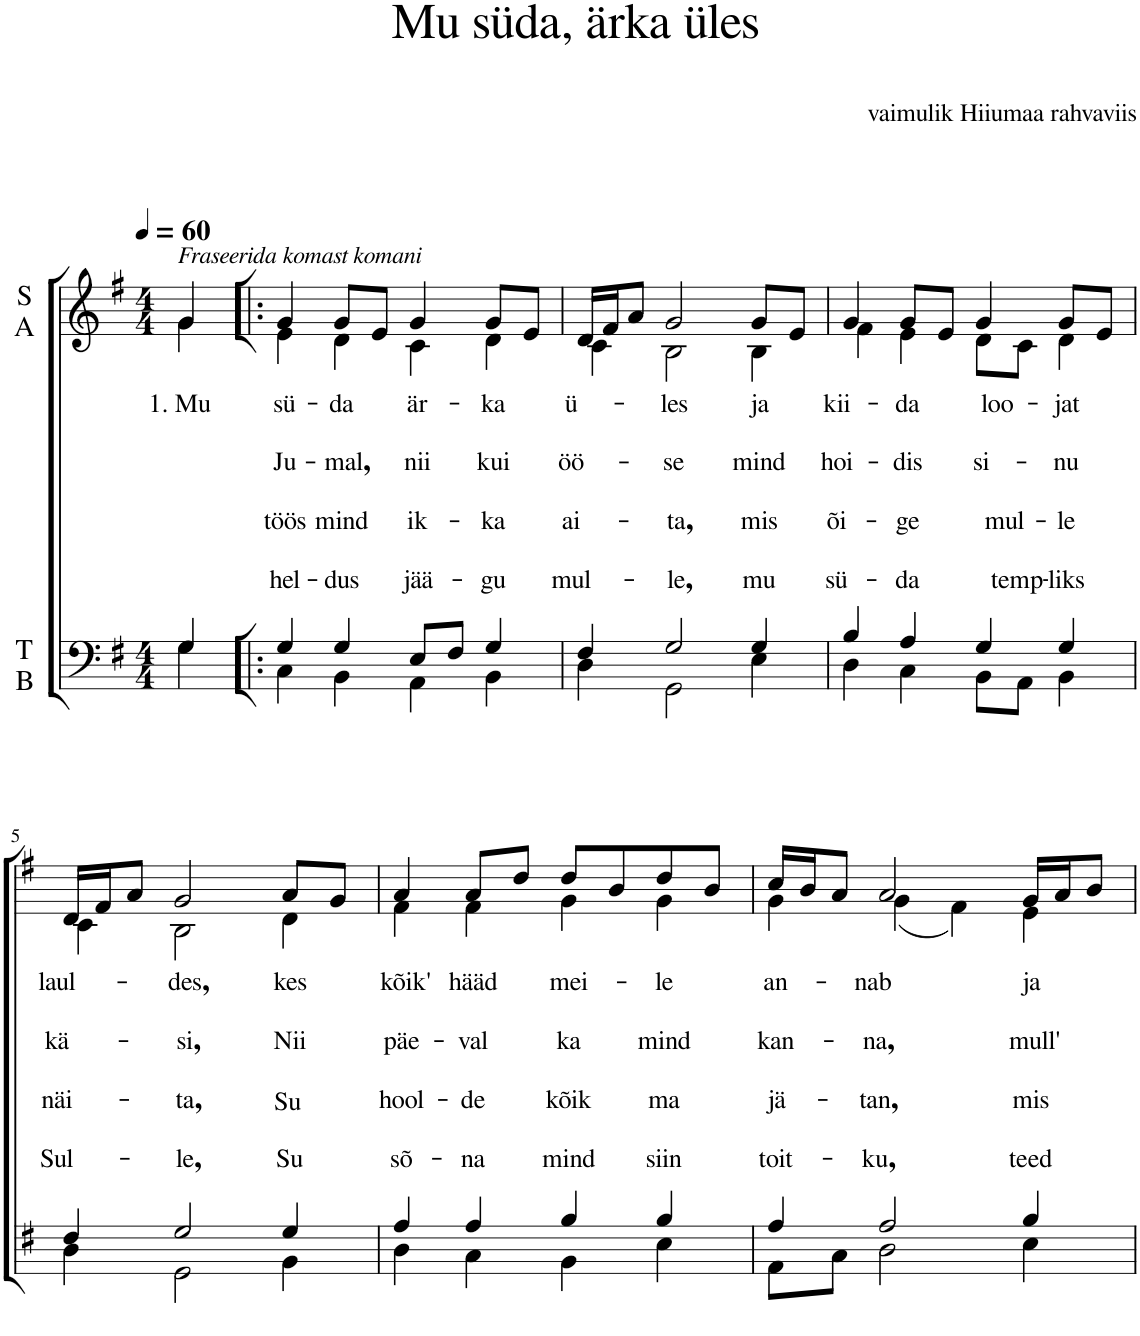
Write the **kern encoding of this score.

**kern	**kern	**text	**text	**text	**text
*part2	*part1	*part1	*part1	*part1	*part1
*staff2	*staff1	*staff1	*staff1	*staff1	*staff1
*I"T B	*I"S A	*	*	*	*
*clefF4	*clefG2	*	*	*	*
*k[f#]	*k[f#]	*	*	*	*
*M4/4	*M4/4	*	*	*	*
*MM60	*MM60	*	*	*	*
=1	=1	=1	=1	=1	=1
*^	*^	*	*	*	*
!	!	!LO:TX:a:i:t=Fraseerida komast komani	!	!	!	!	!
!	!	!	!	!LO:LY:b	!	!	!
4G/	4G\	4g/	4g\	1. Mu	.	.	.
=2!|:	=2!|:	=2!|:	=2!|:	=2!|:	=2!|:	=2!|:	=2!|:
!	!	!	!	!LO:LY:b	!LO:LY:b	!LO:LY:b	!LO:LY:b
4G/	4C\	4g/	4e\	sü-	Ju-	töös	hel-
!	!	!	!	!LO:LY:b	!LO:LY:b	!LO:LY:b	!LO:LY:b
4G/	4BB\	8g/L	4d\	-da	-mal ,	mind	-dus
.	.	8e/J	.	.	.	.	.
!	!	!	!	!LO:LY:b	!LO:LY:b	!LO:LY:b	!LO:LY:b
8E/L	4AA\	4g/	4c\	är-	nii	ik-	jää-
8F#/J	.	.	.	.	.	.	.
!	!	!	!	!LO:LY:b	!LO:LY:b	!LO:LY:b	!LO:LY:b
4G/	4BB\	8g/L	4d\	-ka	kui	-ka	-gu
.	.	8e/J	.	.	.	.	.
=3	=3	=3	=3	=3	=3	=3	=3
!	!	!	!	!LO:LY:b	!LO:LY:b	!LO:LY:b	!LO:LY:b
4F#/	4D\	16d/LL	4c\	ü-	öö-	ai-	mul-
.	.	16f#/J	.	.	.	.	.
.	.	8a/J	.	.	.	.	.
!	!	!	!	!LO:LY:b	!LO:LY:b	!LO:LY:b	!LO:LY:b
2G/	2GG\	2g/	2B\	-les	-se	-ta ,	-le ,
!	!	!	!	!LO:LY:b	!LO:LY:b	!LO:LY:b	!LO:LY:b
4G/	4E\	8g/L	4B\	ja	mind	mis	mu
.	.	8e/J	.	.	.	.	.
=4	=4	=4	=4	=4	=4	=4	=4
!	!	!	!	!LO:LY:b	!LO:LY:b	!LO:LY:b	!LO:LY:b
4B/	4D\	4g/	4f#\	kii-	hoi-	õi-	sü-
!	!	!	!	!LO:LY:b	!LO:LY:b	!LO:LY:b	!LO:LY:b
4A/	4C\	8g/L	4e\	-da	-dis	-ge	-da
.	.	8e/J	.	.	.	.	.
!	!	!	!	!LO:LY:b	!LO:LY:b	!LO:LY:b	!LO:LY:b
4G/	8BB\L	4g/	8d\L	loo-	si-	mul-	temp-
.	8AA\J	.	8c\J	.	.	.	.
!	!	!	!	!LO:LY:b	!LO:LY:b	!LO:LY:b	!LO:LY:b
4G/	4BB\	8g/L	4d\	-jat	-nu	-le	-liks
.	.	8e/J	.	.	.	.	.
!!LO:LB:g=z	!!
=5	=5	=5	=5	=5	=5	=5	=5
!	!	!	!	!LO:LY:b	!LO:LY:b	!LO:LY:b	!LO:LY:b
4F#/	4D\	16d/LL	4c\	laul-	kä-	näi-	Sul-
.	.	16f#/J	.	.	.	.	.
.	.	8a/J	.	.	.	.	.
!	!	!	!	!LO:LY:b	!LO:LY:b	!LO:LY:b	!LO:LY:b
2G/	2GG\	2g/	2B\	-des ,	-si ,	-ta ,	-le ,
!	!	!	!	!LO:LY:b	!LO:LY:b	!LO:LY:b	!LO:LY:b
4G/	4BB\	8a/L	4d\	kes	Nii	Su	Su
.	.	8g/J	.	.	.	.	.
=6	=6	=6	=6	=6	=6	=6	=6
!	!	!	!	!LO:LY:b	!LO:LY:b	!LO:LY:b	!LO:LY:b
4A/	4D\	4a/	4f#\	kõik'	päe-	hool-	sõ-
!	!	!	!	!LO:LY:b	!LO:LY:b	!LO:LY:b	!LO:LY:b
4A/	4C\	8a/L	4f#\	hääd	-val	-de	-na
.	.	8dd/J	.	.	.	.	.
!	!	!	!	!LO:LY:b	!LO:LY:b	!LO:LY:b	!LO:LY:b
4B/	4BB\	8dd/L	4g\	mei-	ka	kõik	mind
.	.	8b/	.	.	.	.	.
!	!	!	!	!LO:LY:b	!LO:LY:b	!LO:LY:b	!LO:LY:b
4B/	4E\	8dd/	4g\	-le	mind	ma	siin
.	.	8b/J	.	.	.	.	.
=7	=7	=7	=7	=7	=7	=7	=7
!	!	!	!	!LO:LY:b	!LO:LY:b	!LO:LY:b	!LO:LY:b
4A/	8AA\L	16cc/LL	4g\	an-	kan-	jä-	toit-
.	.	16b/J	.	.	.	.	.
.	8C\J	8a/J	.	.	.	.	.
!	!	!	!	!LO:LY:b	!LO:LY:b	!LO:LY:b	!LO:LY:b
2A/	2D\	2a/	(4g\	-nab	-na ,	-tan ,	-ku ,
.	.	.	4f#\)	.	.	.	.
!	!	!	!	!LO:LY:b	!LO:LY:b	!LO:LY:b	!LO:LY:b
4B/	4E\	16g/LL	4e\	ja	mull'	mis	teed
.	.	16a/J	.	.	.	.	.
.	.	8b/J	.	.	.	.	.
*v	*v	*	*	*	*	*	*
*	*v	*v	*	*	*	*
=	=	=	=	=	=
*-	*-	*-	*-	*-	*-
